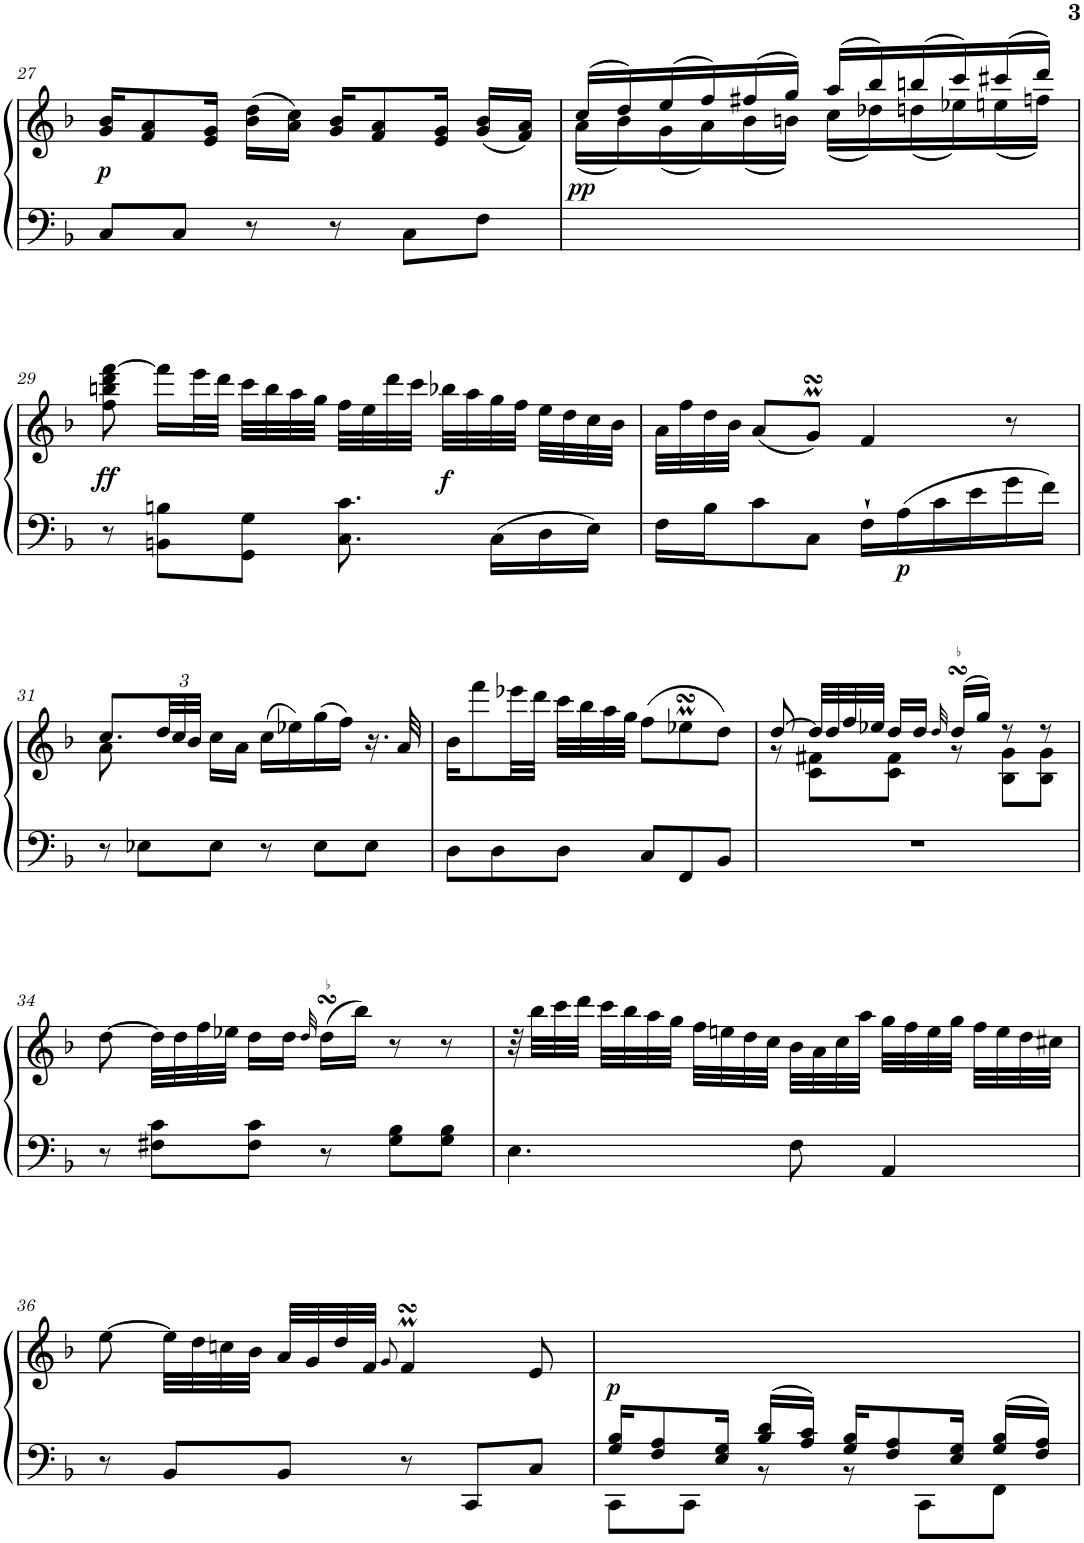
**kern	**kern	**dynam
*part1	*part1	*part1
*staff2	*staff1	*staff1/2
*I"Фортепиано	*	*
!!LO:PB:g=z
*clefF4	*clefG2	*
*k[b-]	*k[b-]	*
*F:	*F:	*
*M6/8	*M6/8	*
=27	=27	=27
!	!	!LO:DY:b
8C/L	16g/ 16b-/KL	p
.	8f/ 8a/	.
8C/J	.	.
.	16e/ 16g/Jk	.
8r	(>16b-\ 16dd\LL	.
.	16a\ 16cc\JJ)	.
8r	16g/ 16b-/KL	.
.	8f/ 8a/	.
8C\L	.	.
.	16e/ 16g/Jk	.
8F\J	(<16g/ 16b-/LL	.
.	16f/ 16a/JJ)	.
=28	=28	=28
*	*^	*
!	!	!	!LO:DY:b
2.ryy	(>16cc/LL	(<16a\LL	pp
.	16dd/)	16b-\)	.
.	(>16ee/	(<16g\	.
.	16ff/)	16a\)	.
.	(>16ff#X/	(<16b-\	.
.	16gg/JJ)	16bn\JJ)	.
.	(>16aa/LL	(<16cc\LL	.
.	16bb-/)	16dd-X\)	.
.	(>16bbn/	(<16ddn\	.
.	16ccc/)	16ee-X\)	.
.	(>16ccc#X/	(<16een\	.
.	16ddd/JJ)	16ffn\JJ)	.
!!LO:LB:g=z
=29	=29	=29	=29
!	!	!	!LO:DY:b
*	*v	*v	*
8r	8ff\ 8bbn\ 8ddd\ [8fff\	ff
8BBn\ 8Bn\L	16fff\LL]	.
.	32eee\L	.
.	32ddd\JJJ	.
8GG\ 8G\J	32ccc\LLL	.
.	32bb\	.
.	32aa\	.
.	32gg\JJJ	.
8.C\ 8.c\	32ff\LLL	.
.	32ee\	.
.	32ddd\	.
.	32ccc\JJJ	.
!	!	!LO:DY:b
.	32bb-X\LLL	f
.	32aa\	.
16C\LL	32gg\	.
.	32ff\JJJ	.
16D\	32ee\LLL	.
.	32dd\	.
16E\JJ	32cc\	.
.	32b-\JJJ	.
=30	=30	=30
16F\LL	32a\LLL	.
.	32ff\	.
16B-\J	32dd\	.
.	32b-\JJJ	.
8c\	(<8a/L	.
8C\J	8gMsSSS/J)	.
16F`\LL	4f/	.
!	!	!LO:DY:b=2
16A\	.	p
16c\	.	.
16e\	.	.
16g\	8r	.
16f\JJ	.	.
!!LO:LB:g=z
=31	=31	=31
*	*^	*
8r	8.cc/L	8a\	.
8E-X\L	.	2ryy	.
*	*Xbrackettup	*	*
.	48dd/LL	.	.
.	48cc/	.	.
.	48b-/JJJ	.	.
8E-\J	16cc\LL	.	.
.	16a\JJ	.	.
8r	(>16cc\LL	.	.
.	16ee-X\)	.	.
8E-\L	(>16gg\	.	.
.	16ff\JJ)	.	.
8E-\J	16.r	8ryy	.
.	32a/	.	.
*	*v	*v	*
=32	=32	=32
8D\L	16b-\KL	.
.	8fff\	.
8D\	.	.
.	32eee-X\LL	.
.	32ddd\JJJ	.
8D\J	32ccc\LLL	.
.	32bb-\	.
.	32aa\	.
.	32gg\JJJ	.
8C/L	(>8ff\L	.
8FF/	8ee-XsSSsM\	.
8BB-/J	8dd\J)	.
=33	=33	=33
*	*^	*
2.r	[8dd/	8r	.
.	32dd/LLL]	8c\ 8f#X\L	.
.	32dd/	.	.
.	32ff/	.	.
.	32ee-X/JJJ	.	.
.	16dd/LL	8c\ 8f#\J	.
.	16dd/JJ	.	.
.	32qdd/	.	.
.	(>16ddsSSS/LL	8r	.
.	16gg/JJ)	.	.
.	8r	8B-\ 8g\L	.
.	8r	8B-\ 8g\J	.
*	*v	*v	*
!!LO:LB:g=z
=34	=34	=34
8r	[8dd\	.
8F#X\ 8c\L	32dd\LLL]	.
.	32dd\	.
.	32ff\	.
.	32ee-X\JJJ	.
8F#\ 8c\J	16dd\LL	.
.	16dd\JJ	.
.	32qdd/	.
8r	(>16ddsSSS\LL	.
.	16bb-\JJ)	.
8G\ 8B-\L	8r	.
8G\ 8B-\J	8r	.
=35	=35	=35
4.E\	32r	.
.	32bb-\LLL	.
.	32ccc\	.
.	32ddd\JJJ	.
.	32ccc\LLL	.
.	32bb-\	.
.	32aa\	.
.	32gg\JJJ	.
.	32ff\LLL	.
.	32een\	.
.	32dd\	.
.	32cc\JJJ	.
8F\	32b-\LLL	.
.	32a\	.
.	32cc\	.
.	32aa\JJJ	.
4AA/	32gg\LLL	.
.	32ff\	.
.	32ee\	.
.	32gg\JJJ	.
.	32ff\LLL	.
.	32ee\	.
.	32dd\	.
.	32cc#X\JJJ	.
!!LO:LB:g=z
=36	=36	=36
8r	[8ee\	.
8BB-/L	32ee\LLL]	.
.	32dd\	.
.	32ccn\	.
.	32b-\JJJ	.
8BB-/J	32a/LLL	.
.	32g/	.
.	32dd/	.
.	32f/JJJ	.
.	8qg/	.
8r	4fMsSSs/	.
8CC/L	.	.
8C/J	8e/	.
=37	=37	=37
*^	*	*
!	!	!	!LO:DY:b
16G/ 16B-/KL	8CC\L	2.ryy	p
8F/ 8A/	.	.	.
.	8CC\J	.	.
16E/ 16G/Jk	.	.	.
16B-/ 16d/LL	8r	.	.
16A/ 16c/JJ	.	.	.
16G/ 16B-/KL	8r	.	.
8F/ 8A/	.	.	.
.	8CC\L	.	.
16E/ 16G/Jk	.	.	.
16G/ 16B-/LL	8FF\J	.	.
16F/ 16A/JJ	.	.	.
*v	*v	*	*
=	=	=
*-	*-	*-
